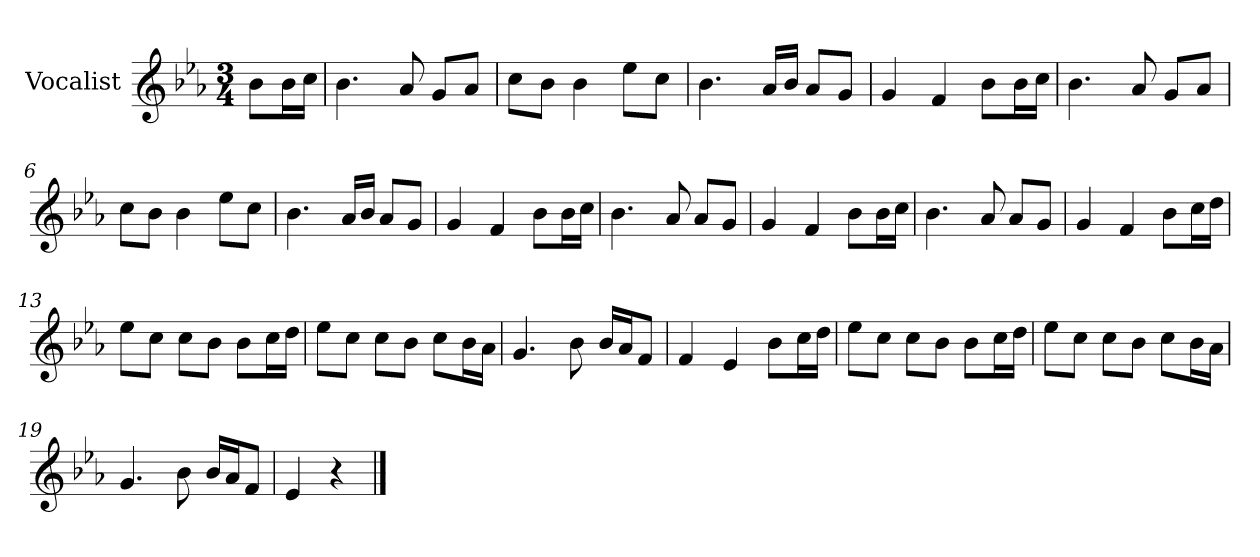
**kern
*part1
*staff1
*I"Vocalist
*k[b-e-a-]
*E-:
*M3/4
=
8b-L
16b-L
16ccJJ
=1
4.b-
8a-
8gL
8a-J
=2
8ccL
8b-J
4b-
8ee-L
8ccJ
=3
4.b-
16a-LL
16b-JJ
8a-L
8gJ
=4
4g
4f
8b-L
16b-L
16ccJJ
=5
4.b-
8a-
8gL
8a-J
=6
8ccL
8b-J
4b-
8ee-L
8ccJ
=7
4.b-
16a-LL
16b-JJ
8a-L
8gJ
=8
4g
4f
8b-L
16b-L
16ccJJ
=9
4.b-
8a-
8a-L
8gJ
=10
4g
4f
8b-L
16b-L
16ccJJ
=11
4.b-
8a-
8a-L
8gJ
=12
4g
4f
8b-L
16ccL
16ddJJ
=13
8ee-L
8ccJ
8ccL
8b-J
8b-L
16ccL
16ddJJ
=14
8ee-L
8ccJ
8ccL
8b-J
8ccL
16b-L
16a-JJ
=15
4.g
8b-
16b-LL
16a-J
8fJ
=16
4f
4e-
8b-L
16ccL
16ddJJ
=17
8ee-L
8ccJ
8ccL
8b-J
8b-L
16ccL
16ddJJ
=18
8ee-L
8ccJ
8ccL
8b-J
8ccL
16b-L
16a-JJ
=19
4.g
8b-
16b-LL
16a-J
8fJ
=20
4e-
4r
==
*-
